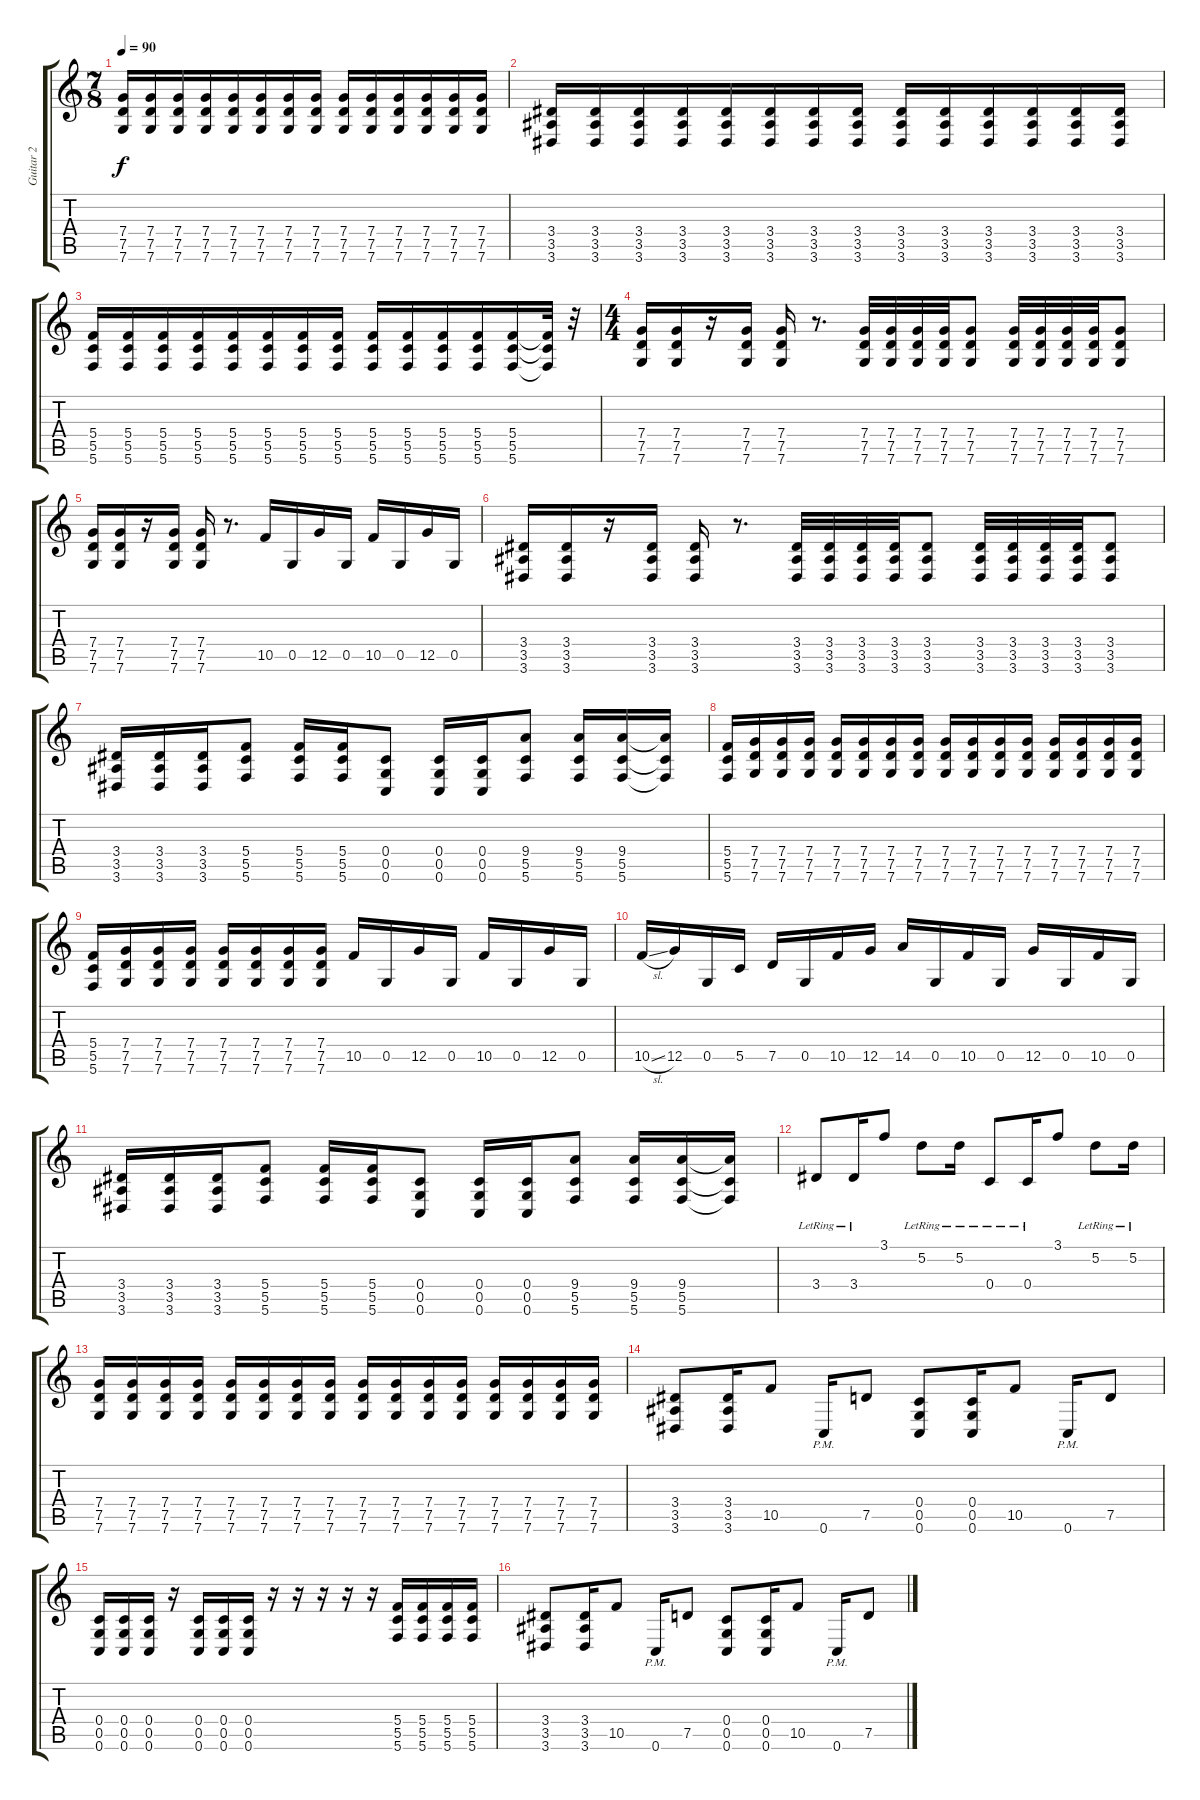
\track ("Guitar 2" "Guitar 2") {instrument distortionguitar}
\staff {score tabs}
\tuning (D4 A3 F3 C3 G2 C2) {hide}
\ts (7 8)
\tempo 90
\clef g2
\ks c
(7.4 7.5 7.6).16{dy f} (7.4 7.5 7.6).16 (7.4 7.5 7.6).16 (7.4 7.5 7.6).16 (7.4 7.5 7.6).16 (7.4 7.5 7.6).16 (7.4 7.5 7.6).16 (7.4 7.5 7.6).16 (7.4 7.5 7.6).16 (7.4 7.5 7.6).16 (7.4 7.5 7.6).16 (7.4 7.5 7.6).16 (7.4 7.5 7.6).16 (7.4 7.5 7.6).16 |
(3.4 3.5 3.6).16 (3.4 3.5 3.6).16 (3.4 3.5 3.6).16 (3.4 3.5 3.6).16 (3.4 3.5 3.6).16 (3.4 3.5 3.6).16 (3.4 3.5 3.6).16 (3.4 3.5 3.6).16 (3.4 3.5 3.6).16 (3.4 3.5 3.6).16 (3.4 3.5 3.6).16 (3.4 3.5 3.6).16 (3.4 3.5 3.6).16 (3.4 3.5 3.6).16 |
(5.4 5.5 5.6).16 (5.4 5.5 5.6).16 (5.4 5.5 5.6).16 (5.4 5.5 5.6).16 (5.4 5.5 5.6).16 (5.4 5.5 5.6).16 (5.4 5.5 5.6).16 (5.4 5.5 5.6).16 (5.4 5.5 5.6).16 (5.4 5.5 5.6).16 (5.4 5.5 5.6).16 (5.4 5.5 5.6).16 (5.4 5.5 5.6).16 (5.4{t} 5.5{t} 5.6{t}).32 r.32 |
\ts (4 4)
(7.4 7.5 7.6).16 (7.4 7.5 7.6).16 r.16 (7.4 7.5 7.6).16 (7.4 7.5 7.6).16 r.8{d} (7.4 7.5 7.6).32 (7.4 7.5 7.6).32 (7.4 7.5 7.6).32 (7.4 7.5 7.6).32 (7.4 7.5 7.6).8 (7.4 7.5 7.6).32 (7.4 7.5 7.6).32 (7.4 7.5 7.6).32 (7.4 7.5 7.6).32 (7.4 7.5 7.6).8 |
(7.4 7.5 7.6).16 (7.4 7.5 7.6).16 r.16 (7.4 7.5 7.6).16 (7.4 7.5 7.6).16 r.8{d} 10.5.16 0.5.16 12.5.16 0.5.16 10.5.16 0.5.16 12.5.16 0.5.16 |
(3.4 3.5 3.6).16 (3.4 3.5 3.6).16 r.16 (3.4 3.5 3.6).16 (3.4 3.5 3.6).16 r.8{d} (3.4 3.5 3.6).32 (3.4 3.5 3.6).32 (3.4 3.5 3.6).32 (3.4 3.5 3.6).32 (3.4 3.5 3.6).8 (3.4 3.5 3.6).32 (3.4 3.5 3.6).32 (3.4 3.5 3.6).32 (3.4 3.5 3.6).32 (3.4 3.5 3.6).8 |
(3.4 3.5 3.6).16 (3.4 3.5 3.6).16 (3.4 3.5 3.6).16 (5.4 5.5 5.6).8 (5.4 5.5 5.6).16 (5.4 5.5 5.6).16 (0.4 0.5 0.6).8 (0.4 0.5 0.6).16 (0.4 0.5 0.6).16 (9.4 5.5 5.6).8 (9.4 5.5 5.6).16 (9.4 5.5 5.6).16 (9.4{t} 5.5{t} 5.6{t}).16 |
(5.4 5.5 5.6).16 (7.4 7.5 7.6).16 (7.4 7.5 7.6).16 (7.4 7.5 7.6).16 (7.4 7.5 7.6).16 (7.4 7.5 7.6).16 (7.4 7.5 7.6).16 (7.4 7.5 7.6).16 (7.4 7.5 7.6).16 (7.4 7.5 7.6).16 (7.4 7.5 7.6).16 (7.4 7.5 7.6).16 (7.4 7.5 7.6).16 (7.4 7.5 7.6).16 (7.4 7.5 7.6).16 (7.4 7.5 7.6).16 |
(5.4 5.5 5.6).16 (7.4 7.5 7.6).16 (7.4 7.5 7.6).16 (7.4 7.5 7.6).16 (7.4 7.5 7.6).16 (7.4 7.5 7.6).16 (7.4 7.5 7.6).16 (7.4 7.5 7.6).16 10.5.16 0.5.16 12.5.16 0.5.16 10.5.16 0.5.16 12.5.16 0.5.16 |
10.5{sl}.16 12.5.16 0.5.16 5.5.16 7.5.16 0.5.16 10.5.16 12.5.16 14.5.16 0.5.16 10.5.16 0.5.16 12.5.16 0.5.16 10.5.16 0.5.16 |
(3.4 3.5 3.6).16 (3.4 3.5 3.6).16 (3.4 3.5 3.6).16 (5.4 5.5 5.6).8 (5.4 5.5 5.6).16 (5.4 5.5 5.6).16 (0.4 0.5 0.6).8 (0.4 0.5 0.6).16 (0.4 0.5 0.6).16 (9.4 5.5 5.6).8 (9.4 5.5 5.6).16 (9.4 5.5 5.6).16 (9.4{t} 5.5{t} 5.6{t}).16 |
3.4{lr}.8{instrument acousticguitarsteel} 3.4{lr}.16 3.1.8 5.2{lr}.8 5.2{lr}.16 0.4{lr}.8 0.4{lr}.16 3.1.8 5.2{lr}.8 5.2{lr}.16 |
(7.4 7.5 7.6).16{instrument distortionguitar} (7.4 7.5 7.6).16 (7.4 7.5 7.6).16 (7.4 7.5 7.6).16 (7.4 7.5 7.6).16 (7.4 7.5 7.6).16 (7.4 7.5 7.6).16 (7.4 7.5 7.6).16 (7.4 7.5 7.6).16 (7.4 7.5 7.6).16 (7.4 7.5 7.6).16 (7.4 7.5 7.6).16 (7.4 7.5 7.6).16 (7.4 7.5 7.6).16 (7.4 7.5 7.6).16 (7.4 7.5 7.6).16 |
(3.4 3.5 3.6).8 (3.4 3.5 3.6).16 10.5.8 0.6{pm}.16 7.5.8 (0.4 0.5 0.6).8 (0.4 0.5 0.6).16 10.5.8 0.6{pm}.16 7.5.8 |
(0.4 0.5 0.6).16 (0.4 0.5 0.6).16 (0.4 0.5 0.6).16 r.16 (0.4 0.5 0.6).16 (0.4 0.5 0.6).16 (0.4 0.5 0.6).16 r.16 r.16 r.16 r.16 r.16 (5.4 5.5 5.6).16 (5.4 5.5 5.6).16 (5.4 5.5 5.6).16 (5.4 5.5 5.6).16 |
(3.4 3.5 3.6).8 (3.4 3.5 3.6).16 10.5.8 0.6{pm}.16 7.5.8 (0.4 0.5 0.6).8 (0.4 0.5 0.6).16 10.5.8 0.6{pm}.16 7.5.8
